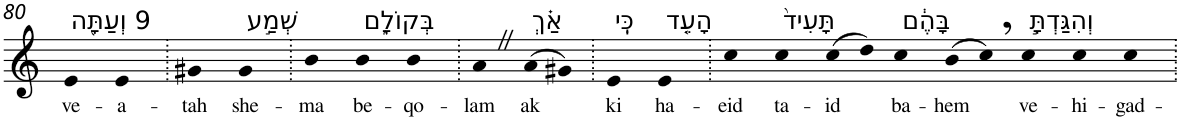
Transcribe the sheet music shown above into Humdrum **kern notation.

**kern	**text
*part1	*part1
*staff1	*staff1
*I"Piano	*
*I'Pno	*
!!LO:PB:g=z
*clefG2	*
*k[]	*
=80	=80
!LO:TX:a:t=9 וְעַתָּ֖ה	!
!	!LO:LY:b
4e	ve-
!	!LO:LY:b
4e	-a-
=81.	=81.
!	!LO:LY:b
4g#X	-tah
!LO:TX:a:t=שְׁמַ֣ע	!
!	!LO:LY:b
4g#	she-
=82.	=82.
!	!LO:LY:b
4b	-ma
!LO:TX:a:t=בְּקוֹלָ֑ם	!
!	!LO:LY:b
4b	be-
!	!LO:LY:b
4b	-qo-
=83.	=83.
!	!LO:LY:b
4aZ	-lam
!LO:TX:a:t=אַ֗ךְ	!
!	!LO:LY:b
(>8a	ak
8g#X)	.
=84.	=84.
!LO:TX:a:t=כִּֽי	!
!	!LO:LY:b
4e	ki
!LO:TX:a:t=הָעֵ֤ד	!
!	!LO:LY:b
4e	ha-
=85.	=85.
!	!LO:LY:b
4cc	-eid
!LO:TX:a:t=תָּעִיד֙	!
!	!LO:LY:b
4cc	ta-
!	!LO:LY:b
(>8cc	-id
8dd)	.
!LO:TX:a:t=בָּהֶ֔ם	!
!	!LO:LY:b
4cc	ba-
!	!LO:LY:b
(>8b	-hem
8cc,)	.
!LO:TX:a:t=וְהִגַּדְתָּ֣	!
!	!LO:LY:b
4cc	ve-
!	!LO:LY:b
4cc	-hi-
!	!LO:LY:b
4cc	-gad-
=.	=.
*-	*-
